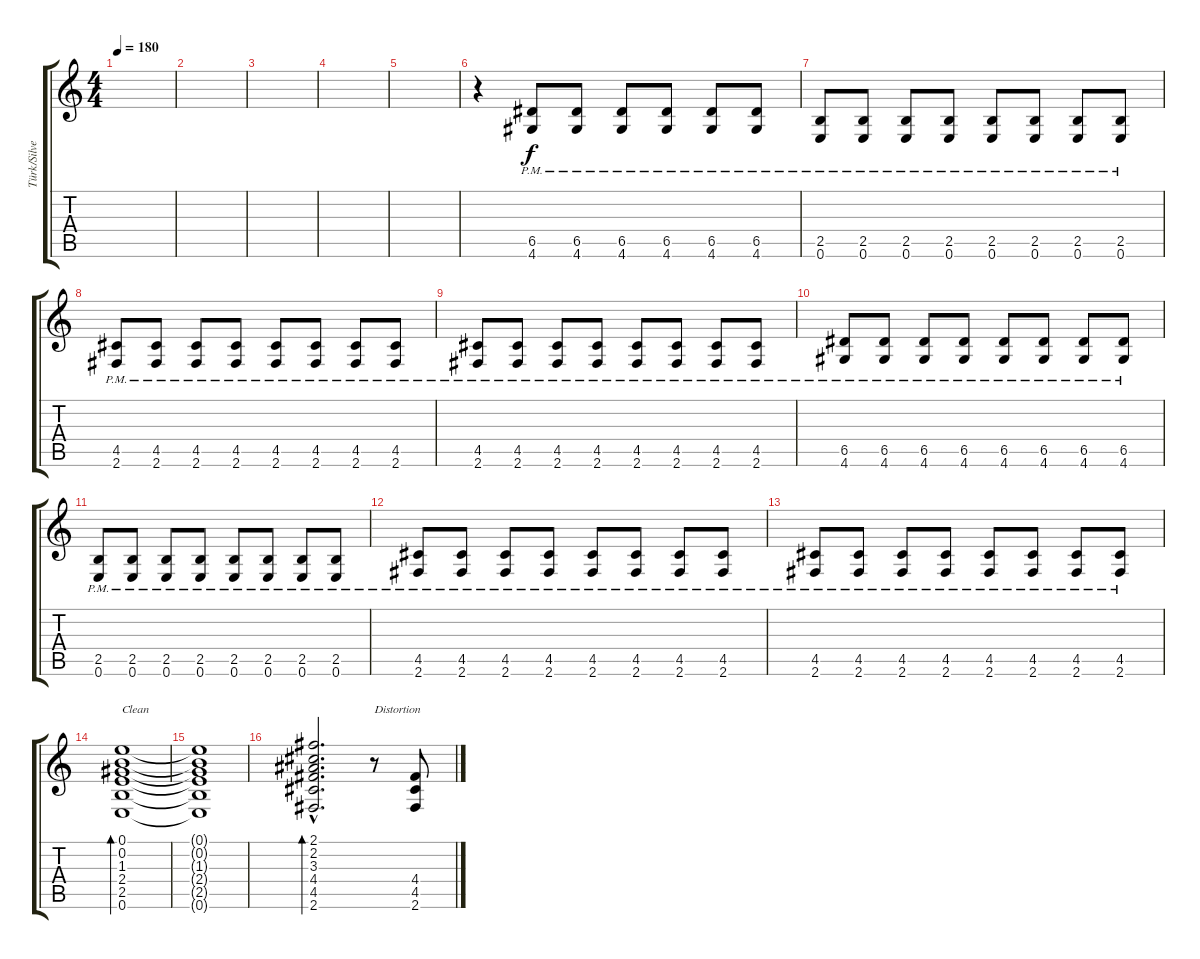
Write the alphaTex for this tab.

\track ("Türk/Silver 2" "Türk/Silve") {instrument distortionguitar}
\staff {score tabs}
\tuning (E4 B3 G3 D3 A2 E2) {hide}
\ts (4 4)
\tempo 180
\clef g2
\ks c
|
|
|
|
|
r.4 (6.5{pm} 4.6{pm}).8 (6.5{pm} 4.6{pm}).8 (6.5{pm} 4.6{pm}).8 (6.5{pm} 4.6{pm}).8 (6.5{pm} 4.6{pm}).8 (6.5{pm} 4.6{pm}).8 |
(2.5{pm} 0.6{pm}).8 (2.5{pm} 0.6{pm}).8 (2.5{pm} 0.6{pm}).8 (2.5{pm} 0.6{pm}).8 (2.5{pm} 0.6{pm}).8 (2.5{pm} 0.6{pm}).8 (2.5{pm} 0.6{pm}).8 (2.5{pm} 0.6{pm}).8 |
(4.5{pm} 2.6{pm}).8 (4.5{pm} 2.6{pm}).8 (4.5{pm} 2.6{pm}).8 (4.5{pm} 2.6{pm}).8 (4.5{pm} 2.6{pm}).8 (4.5{pm} 2.6{pm}).8 (4.5{pm} 2.6{pm}).8 (4.5{pm} 2.6{pm}).8 |
(4.5{pm} 2.6{pm}).8 (4.5{pm} 2.6{pm}).8 (4.5{pm} 2.6{pm}).8 (4.5{pm} 2.6{pm}).8 (4.5{pm} 2.6{pm}).8 (4.5{pm} 2.6{pm}).8 (4.5{pm} 2.6{pm}).8 (4.5{pm} 2.6{pm}).8 |
(6.5{pm} 4.6{pm}).8 (6.5{pm} 4.6{pm}).8 (6.5{pm} 4.6{pm}).8 (6.5{pm} 4.6{pm}).8 (6.5{pm} 4.6{pm}).8 (6.5{pm} 4.6{pm}).8 (6.5{pm} 4.6{pm}).8 (6.5{pm} 4.6{pm}).8 |
(2.5{pm} 0.6{pm}).8 (2.5{pm} 0.6{pm}).8 (2.5{pm} 0.6{pm}).8 (2.5{pm} 0.6{pm}).8 (2.5{pm} 0.6{pm}).8 (2.5{pm} 0.6{pm}).8 (2.5{pm} 0.6{pm}).8 (2.5{pm} 0.6{pm}).8 |
(4.5{pm} 2.6{pm}).8 (4.5{pm} 2.6{pm}).8 (4.5{pm} 2.6{pm}).8 (4.5{pm} 2.6{pm}).8 (4.5{pm} 2.6{pm}).8 (4.5{pm} 2.6{pm}).8 (4.5{pm} 2.6{pm}).8 (4.5{pm} 2.6{pm}).8 |
(4.5{pm} 2.6{pm}).8 (4.5{pm} 2.6{pm}).8 (4.5{pm} 2.6{pm}).8 (4.5{pm} 2.6{pm}).8 (4.5{pm} 2.6{pm}).8 (4.5{pm} 2.6{pm}).8 (4.5{pm} 2.6{pm}).8 (4.5{pm} 2.6{pm}).8 |
(0.1 0.2 1.3 2.4 2.5 0.6).1{bd 60 txt "Clean" instrument electricguitarclean} |
(0.1{t} 0.2{t} 1.3{t} 2.4{t} 2.5{t} 0.6{t}).1 |
(2.1{hac} 2.2{hac} 3.3{hac} 4.4{hac} 4.5{hac} 2.6{hac}).2{d bd 60} r.8{txt "Distortion" instrument distortionguitar} (4.4 4.5 2.6).8
